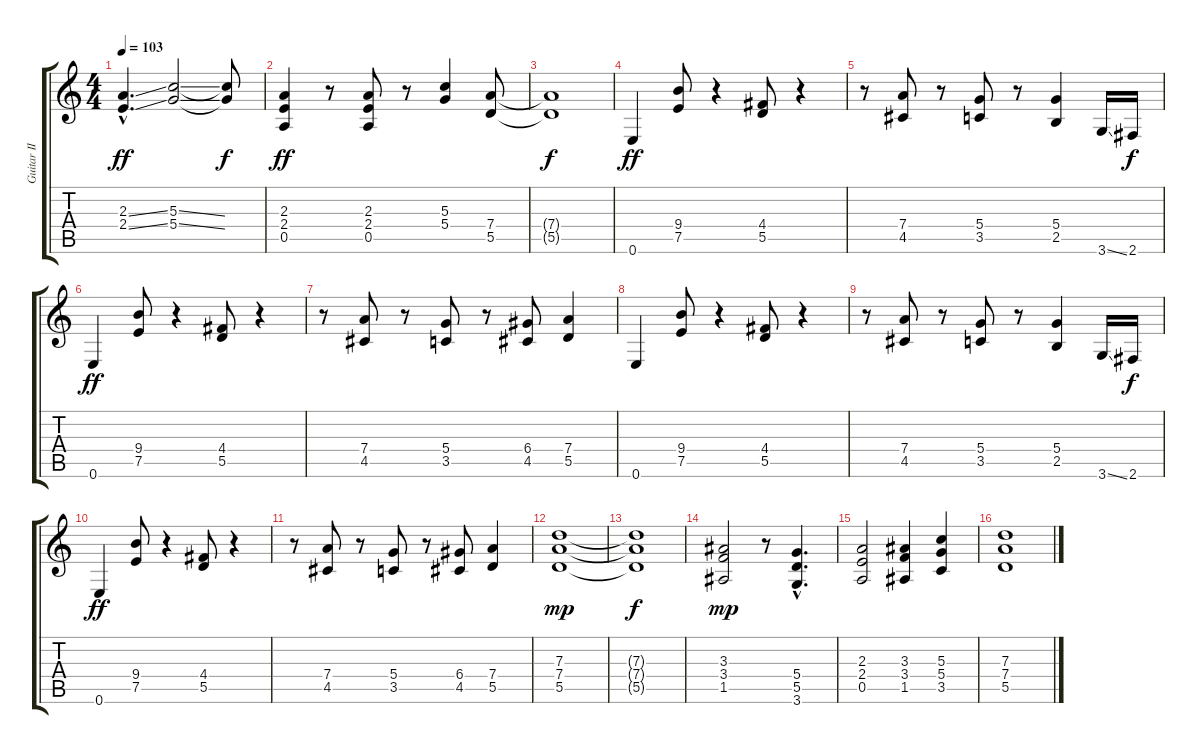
\track ("Guitar II" "Guitar II") {instrument distortionguitar}
\staff {score tabs}
\tuning (E4 B3 G3 D3 A2 E2) {hide}
\ts (4 4)
\tempo 103
\clef g2
\ks c
(2.3{ss hac} 2.4{ss hac}).4{d dy ff} (5.3{ss} 5.4{ss}).2 (5.3{t} 5.4{t}).8{dy f} |
(2.3 2.4 0.5).4{dy ff} r.8 (2.3 2.4 0.5).8 r.8 (5.3 5.4).4 (7.4 5.5).8 |
(7.4{t} 5.5{t}).1{dy f} |
0.6.4{dy ff} (9.4 7.5).8 r.4 (4.4 5.5).8 r.4 |
r.8 (7.4 4.5).8 r.8 (5.4 3.5).8 r.8 (5.4 2.5).4 3.6{ss}.16 2.6.16{dy f} |
0.6.4{dy ff} (9.4 7.5).8 r.4 (4.4 5.5).8 r.4 |
r.8 (7.4 4.5).8 r.8 (5.4 3.5).8 r.8 (6.4 4.5).8 (7.4 5.5).4 |
0.6.4 (9.4 7.5).8 r.4 (4.4 5.5).8 r.4 |
r.8 (7.4 4.5).8 r.8 (5.4 3.5).8 r.8 (5.4 2.5).4 3.6{ss}.16 2.6.16{dy f} |
0.6.4{dy ff} (9.4 7.5).8 r.4 (4.4 5.5).8 r.4 |
r.8 (7.4 4.5).8 r.8 (5.4 3.5).8 r.8 (6.4 4.5).8 (7.4 5.5).4 |
(7.3 7.4 5.5).1{dy mp} |
(7.3{t} 7.4{t} 5.5{t}).1{dy f} |
(3.3 3.4 1.5).2{dy mp} r.8 (5.4{hac} 5.5{hac} 3.6{hac}).4{d} |
(2.3 2.4 0.5).2 (3.3 3.4 1.5).4 (5.3 5.4 3.5).4 |
(7.3 7.4 5.5).1
